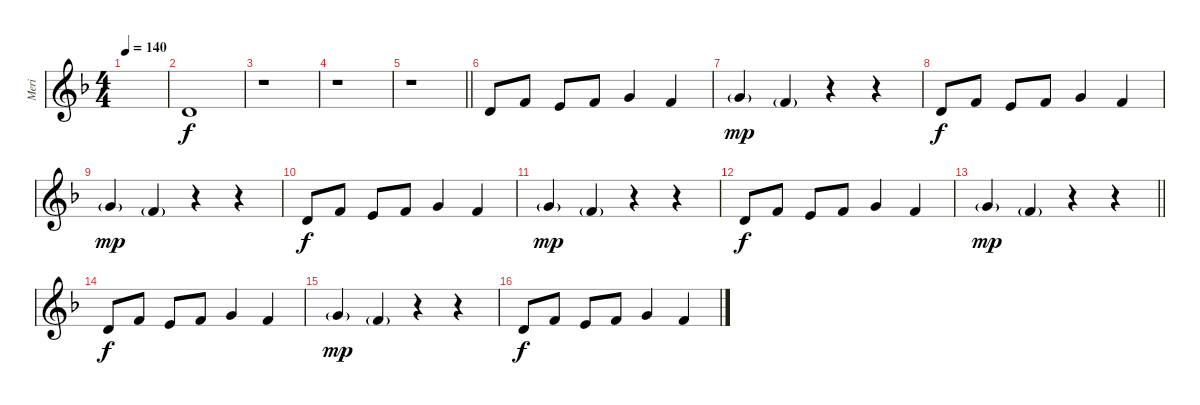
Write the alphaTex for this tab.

\track ("Meri" "Meri") {instrument synthvoice}
\staff {score}
\tuning (E4 B3 G3 D3 A2 E2) {hide}
\ts (4 4)
\tempo 140
\clef g2
\ks dminor
|
3.2.1{dy f} |
r.1 |
r.1 |
\barLineRight lightlight
r.1 |
3.2.8 1.1.8 0.1.8 1.1.8 3.1.4 1.1.4 |
3.1{g}.4{dy mp} 1.1{g}.4 r.4 r.4 |
3.2.8{dy f} 1.1.8 0.1.8 1.1.8 3.1.4 1.1.4 |
3.1{g}.4{dy mp} 1.1{g}.4 r.4 r.4 |
3.2.8{dy f} 1.1.8 0.1.8 1.1.8 3.1.4 1.1.4 |
3.1{g}.4{dy mp} 1.1{g}.4 r.4 r.4 |
3.2.8{dy f} 1.1.8 0.1.8 1.1.8 3.1.4 1.1.4 |
\barLineRight lightlight
3.1{g}.4{dy mp} 1.1{g}.4 r.4 r.4 |
3.2.8{dy f} 1.1.8 0.1.8 1.1.8 3.1.4 1.1.4 |
3.1{g}.4{dy mp} 1.1{g}.4 r.4 r.4 |
3.2.8{dy f} 1.1.8 0.1.8 1.1.8 3.1.4 1.1.4
